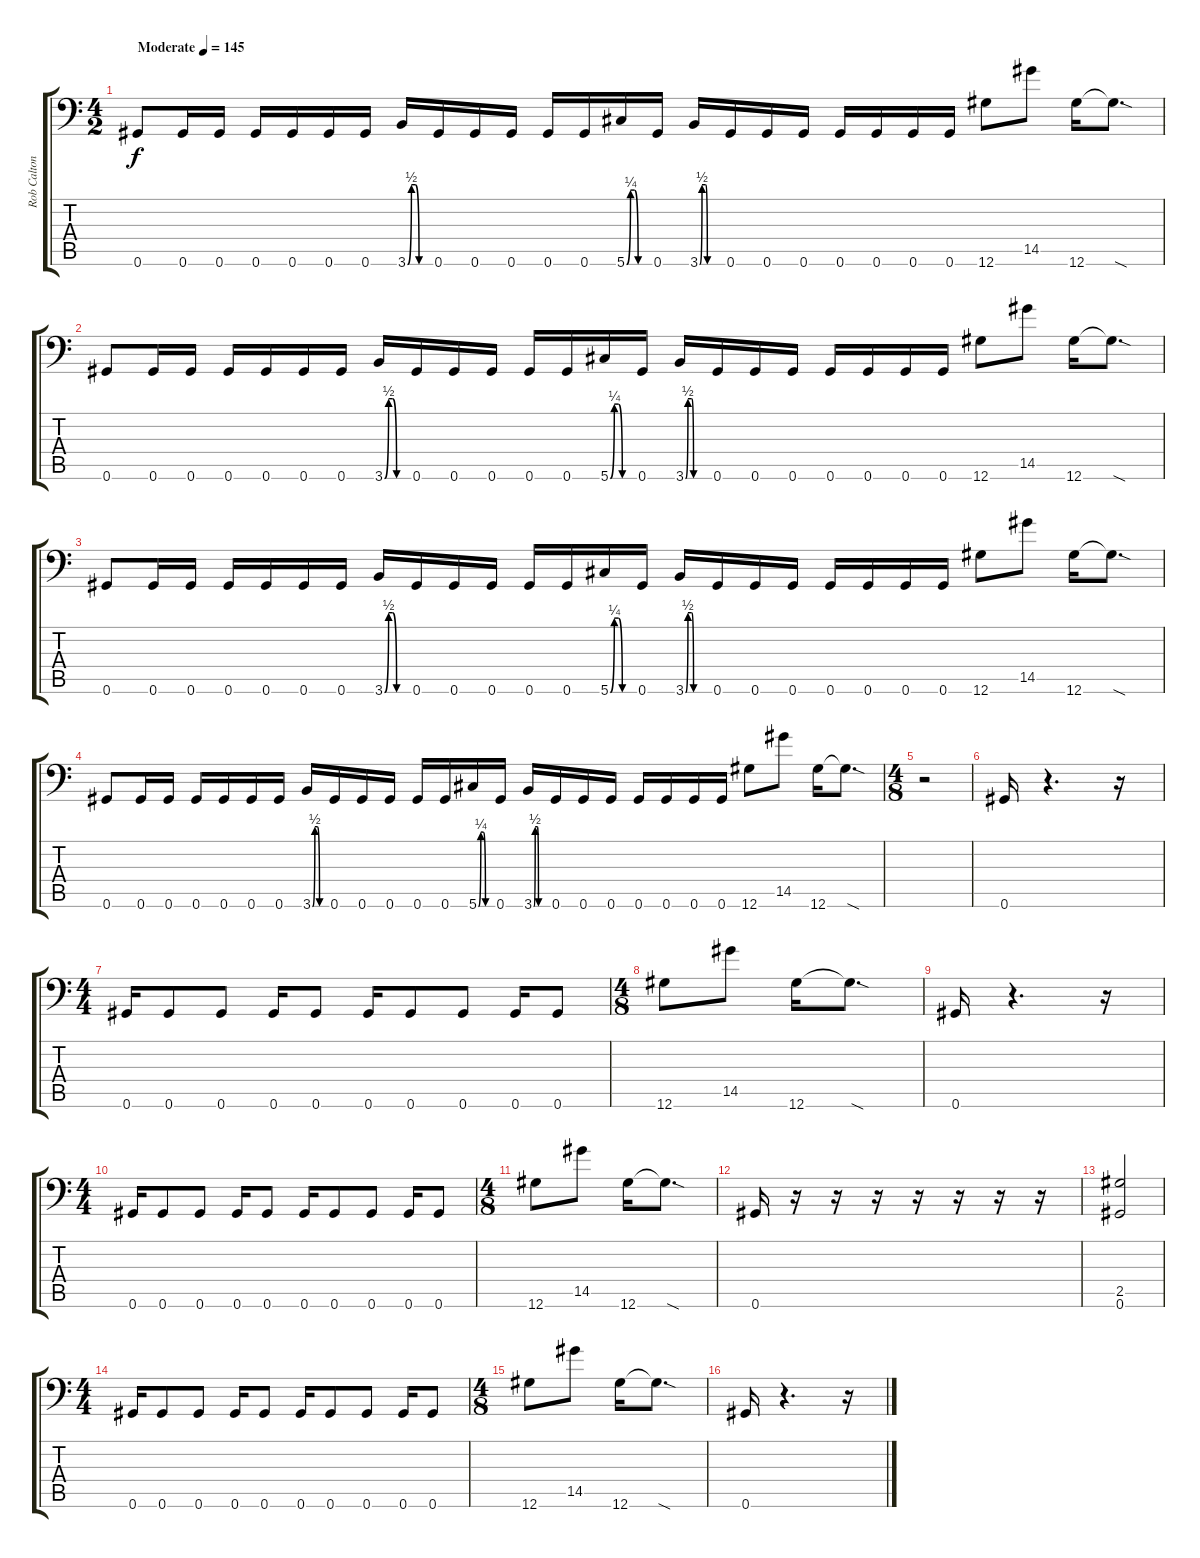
\track ("Rob Calton" "Rob Calton") {instrument overdrivenguitar}
\staff {score tabs}
\tuning (Db4 Ab3 E3 B2 Gb2 Ab1) {hide}
\ts (4 2)
\tempo (145 "Moderate")
\clef f4
\ks c
0.6.8{dy f instrument overdrivenguitar} 0.6.16 0.6.16 0.6.16 0.6.16 0.6.16 0.6.16 3.6{be (custom 0 0 10 2 20 2 30 0 60 0)}.16 0.6.16 0.6.16 0.6.16 0.6.16 0.6.16 5.6{be (custom 0 0 10 1 20 1 30 0 60 0)}.16 0.6.16 3.6{be (custom 0 0 6 2 15 2 20 0 60 0)}.16 0.6.16 0.6.16 0.6.16 0.6.16 0.6.16 0.6.16 0.6.16 12.6.8 14.5.8 12.6.16 12.6{sod t}.8{d} |
0.6.8 0.6.16 0.6.16 0.6.16 0.6.16 0.6.16 0.6.16 3.6{be (custom 0 0 10 2 20 2 30 0 60 0)}.16 0.6.16 0.6.16 0.6.16 0.6.16 0.6.16 5.6{be (custom 0 0 10 1 20 1 30 0 60 0)}.16 0.6.16 3.6{be (custom 0 0 6 2 15 2 20 0 60 0)}.16 0.6.16 0.6.16 0.6.16 0.6.16 0.6.16 0.6.16 0.6.16 12.6.8 14.5.8 12.6.16 12.6{sod t}.8{d} |
0.6.8 0.6.16 0.6.16 0.6.16 0.6.16 0.6.16 0.6.16 3.6{be (custom 0 0 10 2 20 2 30 0 60 0)}.16 0.6.16 0.6.16 0.6.16 0.6.16 0.6.16 5.6{be (custom 0 0 10 1 20 1 30 0 60 0)}.16 0.6.16 3.6{be (custom 0 0 6 2 15 2 20 0 60 0)}.16 0.6.16 0.6.16 0.6.16 0.6.16 0.6.16 0.6.16 0.6.16 12.6.8 14.5.8 12.6.16 12.6{sod t}.8{d} |
0.6.8 0.6.16 0.6.16 0.6.16 0.6.16 0.6.16 0.6.16 3.6{be (custom 0 0 10 2 20 2 30 0 60 0)}.16 0.6.16 0.6.16 0.6.16 0.6.16 0.6.16 5.6{be (custom 0 0 10 1 20 1 30 0 60 0)}.16 0.6.16 3.6{be (custom 0 0 6 2 15 2 20 0 60 0)}.16 0.6.16 0.6.16 0.6.16 0.6.16 0.6.16 0.6.16 0.6.16 12.6.8 14.5.8 12.6.16 12.6{sod t}.8{d} |
\ts (4 8)
r.2 |
0.6.16 r.4{d} r.16 |
\ts (4 4)
0.6.16 0.6.8 0.6.8 0.6.16 0.6.8 0.6.16 0.6.8 0.6.8 0.6.16 0.6.8 |
\ts (4 8)
12.6.8 14.5.8 12.6.16 12.6{sod t}.8{d} |
0.6.16 r.4{d} r.16 |
\ts (4 4)
0.6.16 0.6.8 0.6.8 0.6.16 0.6.8 0.6.16 0.6.8 0.6.8 0.6.16 0.6.8 |
\ts (4 8)
12.6.8 14.5.8 12.6.16 12.6{sod t}.8{d} |
0.6.16 r.16 r.16 r.16 r.16 r.16 r.16 r.16 |
(2.5 0.6).2 |
\ts (4 4)
0.6.16 0.6.8 0.6.8 0.6.16 0.6.8 0.6.16 0.6.8 0.6.8 0.6.16 0.6.8 |
\ts (4 8)
12.6.8 14.5.8 12.6.16 12.6{sod t}.8{d} |
0.6.16 r.4{d} r.16
